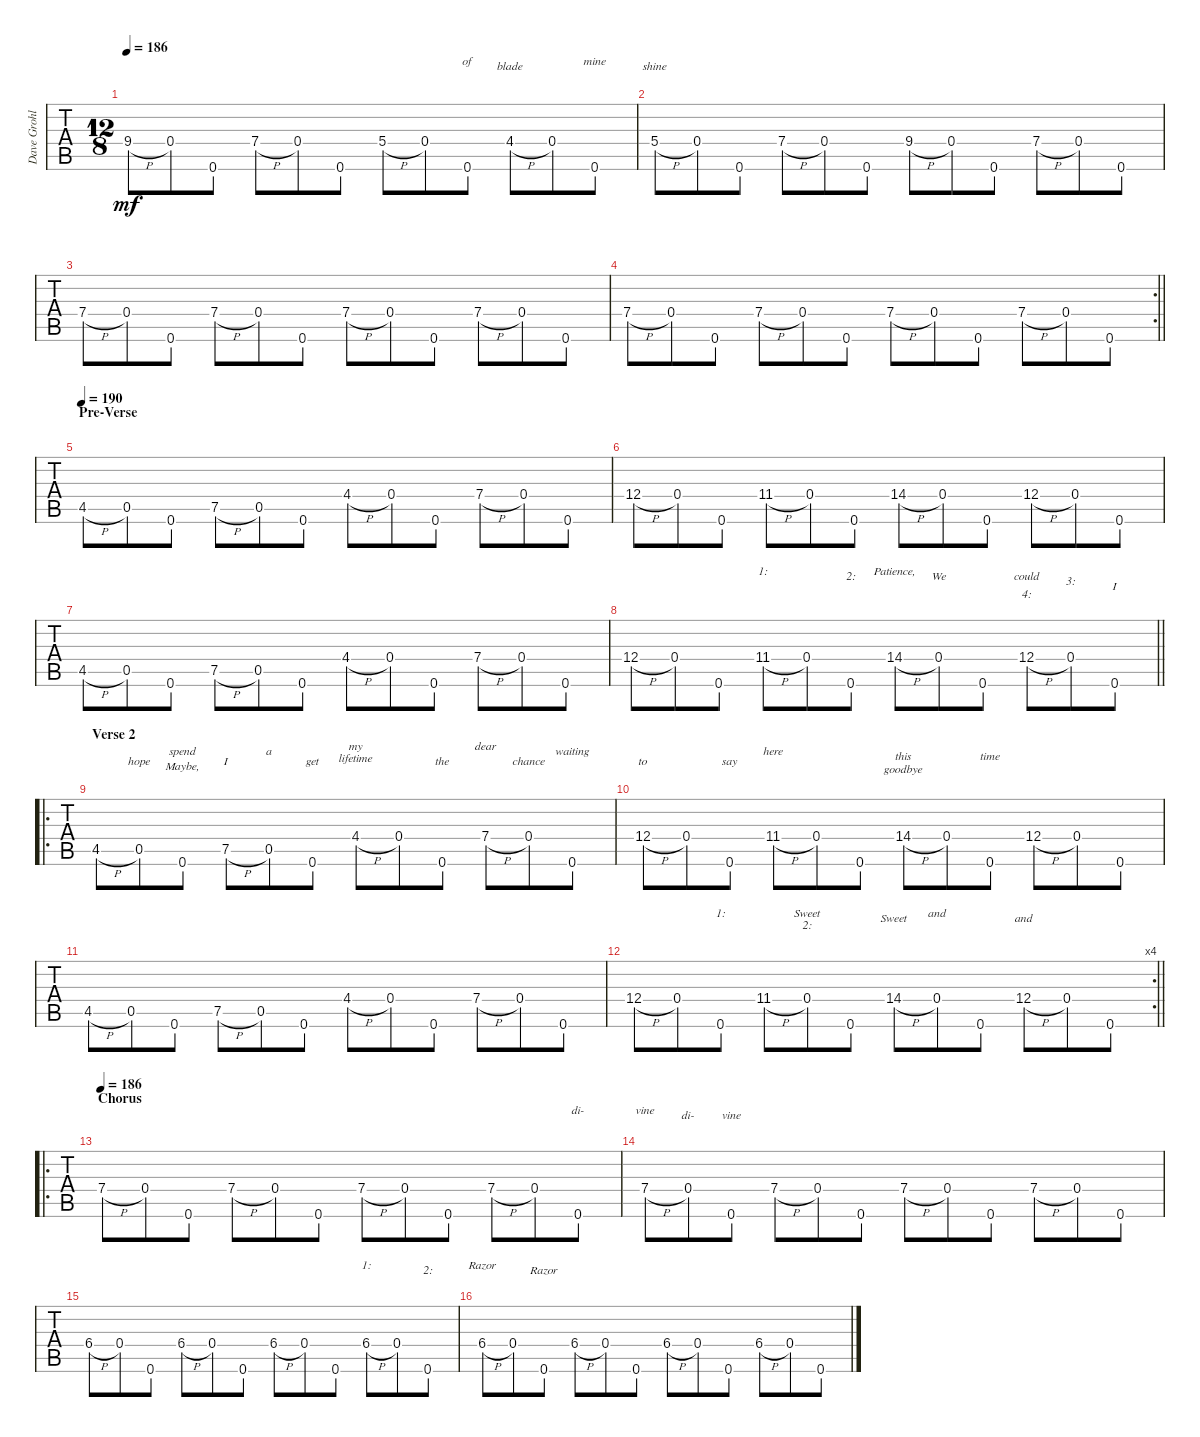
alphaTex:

\track ("Dave Grohl" "Dave Grohl") {instrument acousticguitarsteel}
\staff {tabs}
\tuning (E4 B3 G3 D3 A2 D2) {hide}
\ts (12 8)
\tempo 186
\clef g2
\ks d
9.4{h}.8{lyrics (0 "") lyrics (1 "") lyrics (2 "") lyrics (3 "") lyrics (4 "") dy mf} 0.4.8{lyrics (0 "") lyrics (1 "") lyrics (2 "") lyrics (3 "") lyrics (4 "")} 0.6.8{lyrics (0 "") lyrics (1 "") lyrics (2 "") lyrics (3 "") lyrics (4 "")} 7.4{h}.8{lyrics (0 "") lyrics (1 "") lyrics (2 "") lyrics (3 "") lyrics (4 "")} 0.4.8{lyrics (0 "") lyrics (1 "") lyrics (2 "") lyrics (3 "") lyrics (4 "")} 0.6.8{lyrics (0 "") lyrics (1 "") lyrics (2 "") lyrics (3 "") lyrics (4 "")} 5.4{h}.8{lyrics (0 "") lyrics (1 "") lyrics (2 "") lyrics (3 "") lyrics (4 "")} 0.4.8{lyrics (0 "") lyrics (1 "") lyrics (2 "") lyrics (3 "") lyrics (4 "")} 0.6.8{lyrics (0 "of") lyrics (1 "") lyrics (2 "") lyrics (3 "") lyrics (4 "")} 4.4{h}.8{lyrics (0 "") lyrics (1 "blade") lyrics (2 "") lyrics (3 "") lyrics (4 "")} 0.4.8{lyrics (0 "") lyrics (1 "") lyrics (2 "") lyrics (3 "") lyrics (4 "")} 0.6.8{lyrics (0 "mine") lyrics (1 "") lyrics (2 "") lyrics (3 "") lyrics (4 "")} |
5.4{h}.8{lyrics (0 "") lyrics (1 "shine") lyrics (2 "") lyrics (3 "") lyrics (4 "")} 0.4.8{lyrics (0 "") lyrics (1 "") lyrics (2 "") lyrics (3 "") lyrics (4 "")} 0.6.8{lyrics (0 "") lyrics (1 "") lyrics (2 "") lyrics (3 "") lyrics (4 "")} 7.4{h}.8{lyrics (0 "") lyrics (1 "") lyrics (2 "") lyrics (3 "") lyrics (4 "")} 0.4.8{lyrics (0 "") lyrics (1 "") lyrics (2 "") lyrics (3 "") lyrics (4 "")} 0.6.8{lyrics (0 "") lyrics (1 "") lyrics (2 "") lyrics (3 "") lyrics (4 "")} 9.4{h}.8{lyrics (0 "") lyrics (1 "") lyrics (2 "") lyrics (3 "") lyrics (4 "")} 0.4.8{lyrics (0 "") lyrics (1 "") lyrics (2 "") lyrics (3 "") lyrics (4 "")} 0.6.8{lyrics (0 "") lyrics (1 "") lyrics (2 "") lyrics (3 "") lyrics (4 "")} 7.4{h}.8{lyrics (0 "") lyrics (1 "") lyrics (2 "") lyrics (3 "") lyrics (4 "")} 0.4.8{lyrics (0 "") lyrics (1 "") lyrics (2 "") lyrics (3 "") lyrics (4 "")} 0.6.8{lyrics (0 "") lyrics (1 "") lyrics (2 "") lyrics (3 "") lyrics (4 "")} |
7.4{h}.8{lyrics (0 "") lyrics (1 "") lyrics (2 "") lyrics (3 "") lyrics (4 "")} 0.4.8{lyrics (0 "") lyrics (1 "") lyrics (2 "") lyrics (3 "") lyrics (4 "")} 0.6.8{lyrics (0 "") lyrics (1 "") lyrics (2 "") lyrics (3 "") lyrics (4 "")} 7.4{h}.8{lyrics (0 "") lyrics (1 "") lyrics (2 "") lyrics (3 "") lyrics (4 "")} 0.4.8{lyrics (0 "") lyrics (1 "") lyrics (2 "") lyrics (3 "") lyrics (4 "")} 0.6.8{lyrics (0 "") lyrics (1 "") lyrics (2 "") lyrics (3 "") lyrics (4 "")} 7.4{h}.8{lyrics (0 "") lyrics (1 "") lyrics (2 "") lyrics (3 "") lyrics (4 "")} 0.4.8{lyrics (0 "") lyrics (1 "") lyrics (2 "") lyrics (3 "") lyrics (4 "")} 0.6.8{lyrics (0 "") lyrics (1 "") lyrics (2 "") lyrics (3 "") lyrics (4 "")} 7.4{h}.8{lyrics (0 "") lyrics (1 "") lyrics (2 "") lyrics (3 "") lyrics (4 "")} 0.4.8{lyrics (0 "") lyrics (1 "") lyrics (2 "") lyrics (3 "") lyrics (4 "")} 0.6.8{lyrics (0 "") lyrics (1 "") lyrics (2 "") lyrics (3 "") lyrics (4 "")} |
\rc 2
\barLineRight lightlight
7.4{h}.8{lyrics (0 "") lyrics (1 "") lyrics (2 "") lyrics (3 "") lyrics (4 "")} 0.4.8{lyrics (0 "") lyrics (1 "") lyrics (2 "") lyrics (3 "") lyrics (4 "")} 0.6.8{lyrics (0 "") lyrics (1 "") lyrics (2 "") lyrics (3 "") lyrics (4 "")} 7.4{h}.8{lyrics (0 "") lyrics (1 "") lyrics (2 "") lyrics (3 "") lyrics (4 "")} 0.4.8{lyrics (0 "") lyrics (1 "") lyrics (2 "") lyrics (3 "") lyrics (4 "")} 0.6.8{lyrics (0 "") lyrics (1 "") lyrics (2 "") lyrics (3 "") lyrics (4 "")} 7.4{h}.8{lyrics (0 "") lyrics (1 "") lyrics (2 "") lyrics (3 "") lyrics (4 "")} 0.4.8{lyrics (0 "") lyrics (1 "") lyrics (2 "") lyrics (3 "") lyrics (4 "")} 0.6.8{lyrics (0 "") lyrics (1 "") lyrics (2 "") lyrics (3 "") lyrics (4 "")} 7.4{h}.8{lyrics (0 "") lyrics (1 "") lyrics (2 "") lyrics (3 "") lyrics (4 "")} 0.4.8{lyrics (0 "") lyrics (1 "") lyrics (2 "") lyrics (3 "") lyrics (4 "")} 0.6.8{lyrics (0 "") lyrics (1 "") lyrics (2 "") lyrics (3 "") lyrics (4 "")} |
\section ("" "Pre-Verse")
\tempo 190
4.5{h}.8{lyrics (0 "") lyrics (1 "") lyrics (2 "") lyrics (3 "") lyrics (4 "")} 0.5.8{lyrics (0 "") lyrics (1 "") lyrics (2 "") lyrics (3 "") lyrics (4 "")} 0.6.8{lyrics (0 "") lyrics (1 "") lyrics (2 "") lyrics (3 "") lyrics (4 "")} 7.5{h}.8{lyrics (0 "") lyrics (1 "") lyrics (2 "") lyrics (3 "") lyrics (4 "")} 0.5.8{lyrics (0 "") lyrics (1 "") lyrics (2 "") lyrics (3 "") lyrics (4 "")} 0.6.8{lyrics (0 "") lyrics (1 "") lyrics (2 "") lyrics (3 "") lyrics (4 "")} 4.4{h}.8{lyrics (0 "") lyrics (1 "") lyrics (2 "") lyrics (3 "") lyrics (4 "")} 0.4.8{lyrics (0 "") lyrics (1 "") lyrics (2 "") lyrics (3 "") lyrics (4 "")} 0.6.8{lyrics (0 "") lyrics (1 "") lyrics (2 "") lyrics (3 "") lyrics (4 "")} 7.4{h}.8{lyrics (0 "") lyrics (1 "") lyrics (2 "") lyrics (3 "") lyrics (4 "")} 0.4.8{lyrics (0 "") lyrics (1 "") lyrics (2 "") lyrics (3 "") lyrics (4 "")} 0.6.8{lyrics (0 "") lyrics (1 "") lyrics (2 "") lyrics (3 "") lyrics (4 "")} |
12.4{h}.8{lyrics (0 "") lyrics (1 "") lyrics (2 "") lyrics (3 "") lyrics (4 "")} 0.4.8{lyrics (0 "") lyrics (1 "") lyrics (2 "") lyrics (3 "") lyrics (4 "")} 0.6.8{lyrics (0 "") lyrics (1 "") lyrics (2 "") lyrics (3 "") lyrics (4 "")} 11.4{h}.8{lyrics (0 "") lyrics (1 "") lyrics (2 "") lyrics (3 "") lyrics (4 "")} 0.4.8{lyrics (0 "") lyrics (1 "") lyrics (2 "") lyrics (3 "") lyrics (4 "")} 0.6.8{lyrics (0 "") lyrics (1 "") lyrics (2 "") lyrics (3 "") lyrics (4 "")} 14.4{h}.8{lyrics (0 "") lyrics (1 "") lyrics (2 "") lyrics (3 "") lyrics (4 "")} 0.4.8{lyrics (0 "") lyrics (1 "") lyrics (2 "") lyrics (3 "") lyrics (4 "")} 0.6.8{lyrics (0 "") lyrics (1 "") lyrics (2 "") lyrics (3 "") lyrics (4 "")} 12.4{h}.8{lyrics (0 "") lyrics (1 "") lyrics (2 "") lyrics (3 "") lyrics (4 "")} 0.4.8{lyrics (0 "") lyrics (1 "") lyrics (2 "") lyrics (3 "") lyrics (4 "")} 0.6.8{lyrics (0 "") lyrics (1 "") lyrics (2 "") lyrics (3 "") lyrics (4 "")} |
4.5{h}.8{lyrics (0 "") lyrics (1 "") lyrics (2 "") lyrics (3 "") lyrics (4 "")} 0.5.8{lyrics (0 "") lyrics (1 "") lyrics (2 "") lyrics (3 "") lyrics (4 "")} 0.6.8{lyrics (0 "") lyrics (1 "") lyrics (2 "") lyrics (3 "") lyrics (4 "")} 7.5{h}.8{lyrics (0 "") lyrics (1 "") lyrics (2 "") lyrics (3 "") lyrics (4 "")} 0.5.8{lyrics (0 "") lyrics (1 "") lyrics (2 "") lyrics (3 "") lyrics (4 "")} 0.6.8{lyrics (0 "") lyrics (1 "") lyrics (2 "") lyrics (3 "") lyrics (4 "")} 4.4{h}.8{lyrics (0 "") lyrics (1 "") lyrics (2 "") lyrics (3 "") lyrics (4 "")} 0.4.8{lyrics (0 "") lyrics (1 "") lyrics (2 "") lyrics (3 "") lyrics (4 "")} 0.6.8{lyrics (0 "") lyrics (1 "") lyrics (2 "") lyrics (3 "") lyrics (4 "")} 7.4{h}.8{lyrics (0 "") lyrics (1 "") lyrics (2 "") lyrics (3 "") lyrics (4 "")} 0.4.8{lyrics (0 "") lyrics (1 "") lyrics (2 "") lyrics (3 "") lyrics (4 "")} 0.6.8{lyrics (0 "") lyrics (1 "") lyrics (2 "") lyrics (3 "") lyrics (4 "")} |
\barLineRight lightlight
12.4{h}.8{lyrics (0 "") lyrics (1 "") lyrics (2 "") lyrics (3 "") lyrics (4 "")} 0.4.8{lyrics (0 "") lyrics (1 "") lyrics (2 "") lyrics (3 "") lyrics (4 "")} 0.6.8{lyrics (0 "") lyrics (1 "") lyrics (2 "") lyrics (3 "") lyrics (4 "")} 11.4{h}.8{lyrics (0 "1:") lyrics (1 "") lyrics (2 "") lyrics (3 "") lyrics (4 "")} 0.4.8{lyrics (0 "") lyrics (1 "") lyrics (2 "") lyrics (3 "") lyrics (4 "")} 0.6.8{lyrics (0 "") lyrics (1 "2:") lyrics (2 "") lyrics (3 "") lyrics (4 "")} 14.4{h}.8{lyrics (0 "Patience,") lyrics (1 "") lyrics (2 "") lyrics (3 "") lyrics (4 "")} 0.4.8{lyrics (0 "") lyrics (1 "We") lyrics (2 "") lyrics (3 "") lyrics (4 "")} 0.6.8{lyrics (0 "") lyrics (1 "") lyrics (2 "") lyrics (3 "") lyrics (4 "")} 12.4{h}.8{lyrics (0 "") lyrics (1 "could") lyrics (2 "") lyrics (3 "4:") lyrics (4 "")} 0.4.8{lyrics (0 "") lyrics (1 "") lyrics (2 "3:") lyrics (3 "") lyrics (4 "")} 0.6.8{lyrics (0 "") lyrics (1 "") lyrics (2 "") lyrics (3 "I") lyrics (4 "")} |
\ro
\section ("" "Verse 2")
4.5{h}.8{lyrics (0 "") lyrics (1 "") lyrics (2 "") lyrics (3 "") lyrics (4 "")} 0.5.8{lyrics (0 "") lyrics (1 "") lyrics (2 "") lyrics (3 "hope") lyrics (4 "")} 0.6.8{lyrics (0 "") lyrics (1 "spend") lyrics (2 "Maybe,") lyrics (3 "") lyrics (4 "")} 7.5{h}.8{lyrics (0 "") lyrics (1 "") lyrics (2 "") lyrics (3 "I") lyrics (4 "")} 0.5.8{lyrics (0 "") lyrics (1 "a") lyrics (2 "") lyrics (3 "") lyrics (4 "")} 0.6.8{lyrics (0 "") lyrics (1 "") lyrics (2 "") lyrics (3 "get") lyrics (4 "")} 4.4{h}.8{lyrics (0 "my") lyrics (1 "lifetime") lyrics (2 "") lyrics (3 "") lyrics (4 "")} 0.4.8{lyrics (0 "") lyrics (1 "") lyrics (2 "") lyrics (3 "") lyrics (4 "")} 0.6.8{lyrics (0 "") lyrics (1 "") lyrics (2 "") lyrics (3 "the") lyrics (4 "")} 7.4{h}.8{lyrics (0 "dear") lyrics (1 "") lyrics (2 "") lyrics (3 "") lyrics (4 "")} 0.4.8{lyrics (0 "") lyrics (1 "") lyrics (2 "") lyrics (3 "chance") lyrics (4 "")} 0.6.8{lyrics (0 "") lyrics (1 "waiting") lyrics (2 "") lyrics (3 "") lyrics (4 "")} |
12.4{h}.8{lyrics (0 "") lyrics (1 "") lyrics (2 "") lyrics (3 "to") lyrics (4 "")} 0.4.8{lyrics (0 "") lyrics (1 "") lyrics (2 "") lyrics (3 "") lyrics (4 "")} 0.6.8{lyrics (0 "") lyrics (1 "") lyrics (2 "") lyrics (3 "say") lyrics (4 "")} 11.4{h}.8{lyrics (0 "") lyrics (1 "here") lyrics (2 "") lyrics (3 "") lyrics (4 "")} 0.4.8{lyrics (0 "") lyrics (1 "") lyrics (2 "") lyrics (3 "") lyrics (4 "")} 0.6.8{lyrics (0 "") lyrics (1 "") lyrics (2 "") lyrics (3 "") lyrics (4 "")} 14.4{h}.8{lyrics (0 "") lyrics (1 "") lyrics (2 "this") lyrics (3 "goodbye") lyrics (4 "")} 0.4.8{lyrics (0 "") lyrics (1 "") lyrics (2 "") lyrics (3 "") lyrics (4 "")} 0.6.8{lyrics (0 "") lyrics (1 "") lyrics (2 "time") lyrics (3 "") lyrics (4 "")} 12.4{h}.8{lyrics (0 "") lyrics (1 "") lyrics (2 "") lyrics (3 "") lyrics (4 "")} 0.4.8{lyrics (0 "") lyrics (1 "") lyrics (2 "") lyrics (3 "") lyrics (4 "")} 0.6.8{lyrics (0 "") lyrics (1 "") lyrics (2 "") lyrics (3 "") lyrics (4 "")} |
4.5{h}.8{lyrics (0 "") lyrics (1 "") lyrics (2 "") lyrics (3 "") lyrics (4 "")} 0.5.8{lyrics (0 "") lyrics (1 "") lyrics (2 "") lyrics (3 "") lyrics (4 "")} 0.6.8{lyrics (0 "") lyrics (1 "") lyrics (2 "") lyrics (3 "") lyrics (4 "")} 7.5{h}.8{lyrics (0 "") lyrics (1 "") lyrics (2 "") lyrics (3 "") lyrics (4 "")} 0.5.8{lyrics (0 "") lyrics (1 "") lyrics (2 "") lyrics (3 "") lyrics (4 "")} 0.6.8{lyrics (0 "") lyrics (1 "") lyrics (2 "") lyrics (3 "") lyrics (4 "")} 4.4{h}.8{lyrics (0 "") lyrics (1 "") lyrics (2 "") lyrics (3 "") lyrics (4 "")} 0.4.8{lyrics (0 "") lyrics (1 "") lyrics (2 "") lyrics (3 "") lyrics (4 "")} 0.6.8{lyrics (0 "") lyrics (1 "") lyrics (2 "") lyrics (3 "") lyrics (4 "")} 7.4{h}.8{lyrics (0 "") lyrics (1 "") lyrics (2 "") lyrics (3 "") lyrics (4 "")} 0.4.8{lyrics (0 "") lyrics (1 "") lyrics (2 "") lyrics (3 "") lyrics (4 "")} 0.6.8{lyrics (0 "") lyrics (1 "") lyrics (2 "") lyrics (3 "") lyrics (4 "")} |
\rc 4
\barLineRight lightlight
12.4{h}.8{lyrics (0 "") lyrics (1 "") lyrics (2 "") lyrics (3 "") lyrics (4 "")} 0.4.8{lyrics (0 "") lyrics (1 "") lyrics (2 "") lyrics (3 "") lyrics (4 "")} 0.6.8{lyrics (0 "1:") lyrics (1 "") lyrics (2 "") lyrics (3 "") lyrics (4 "")} 11.4{h}.8{lyrics (0 "") lyrics (1 "") lyrics (2 "") lyrics (3 "") lyrics (4 "")} 0.4.8{lyrics (0 "Sweet") lyrics (1 "2:") lyrics (2 "") lyrics (3 "") lyrics (4 "")} 0.6.8{lyrics (0 "") lyrics (1 "") lyrics (2 "") lyrics (3 "") lyrics (4 "")} 14.4{h}.8{lyrics (0 "") lyrics (1 "Sweet") lyrics (2 "") lyrics (3 "") lyrics (4 "")} 0.4.8{lyrics (0 "and") lyrics (1 "") lyrics (2 "") lyrics (3 "") lyrics (4 "")} 0.6.8{lyrics (0 "") lyrics (1 "") lyrics (2 "") lyrics (3 "") lyrics (4 "")} 12.4{h}.8{lyrics (0 "") lyrics (1 "and") lyrics (2 "") lyrics (3 "") lyrics (4 "")} 0.4.8{lyrics (0 "") lyrics (1 "") lyrics (2 "") lyrics (3 "") lyrics (4 "")} 0.6.8{lyrics (0 "") lyrics (1 "") lyrics (2 "") lyrics (3 "") lyrics (4 "")} |
\ro
\section ("" "Chorus")
\tempo 186
7.4{h}.8{lyrics (0 "") lyrics (1 "") lyrics (2 "") lyrics (3 "") lyrics (4 "")} 0.4.8{lyrics (0 "") lyrics (1 "") lyrics (2 "") lyrics (3 "") lyrics (4 "")} 0.6.8{lyrics (0 "") lyrics (1 "") lyrics (2 "") lyrics (3 "") lyrics (4 "")} 7.4{h}.8{lyrics (0 "") lyrics (1 "") lyrics (2 "") lyrics (3 "") lyrics (4 "")} 0.4.8{lyrics (0 "") lyrics (1 "") lyrics (2 "") lyrics (3 "") lyrics (4 "")} 0.6.8{lyrics (0 "") lyrics (1 "") lyrics (2 "") lyrics (3 "") lyrics (4 "")} 7.4{h}.8{lyrics (0 "") lyrics (1 "") lyrics (2 "") lyrics (3 "") lyrics (4 "")} 0.4.8{lyrics (0 "") lyrics (1 "") lyrics (2 "") lyrics (3 "") lyrics (4 "")} 0.6.8{lyrics (0 "") lyrics (1 "") lyrics (2 "") lyrics (3 "") lyrics (4 "")} 7.4{h}.8{lyrics (0 "") lyrics (1 "") lyrics (2 "") lyrics (3 "") lyrics (4 "")} 0.4.8{lyrics (0 "") lyrics (1 "") lyrics (2 "") lyrics (3 "") lyrics (4 "")} 0.6.8{lyrics (0 "di-") lyrics (1 "") lyrics (2 "") lyrics (3 "") lyrics (4 "")} |
7.4{h}.8{lyrics (0 "vine") lyrics (1 "") lyrics (2 "") lyrics (3 "") lyrics (4 "")} 0.4.8{lyrics (0 "") lyrics (1 "di-") lyrics (2 "") lyrics (3 "") lyrics (4 "")} 0.6.8{lyrics (0 "") lyrics (1 "vine") lyrics (2 "") lyrics (3 "") lyrics (4 "")} 7.4{h}.8{lyrics (0 "") lyrics (1 "") lyrics (2 "") lyrics (3 "") lyrics (4 "")} 0.4.8{lyrics (0 "") lyrics (1 "") lyrics (2 "") lyrics (3 "") lyrics (4 "")} 0.6.8{lyrics (0 "") lyrics (1 "") lyrics (2 "") lyrics (3 "") lyrics (4 "")} 7.4{h}.8{lyrics (0 "") lyrics (1 "") lyrics (2 "") lyrics (3 "") lyrics (4 "")} 0.4.8{lyrics (0 "") lyrics (1 "") lyrics (2 "") lyrics (3 "") lyrics (4 "")} 0.6.8{lyrics (0 "") lyrics (1 "") lyrics (2 "") lyrics (3 "") lyrics (4 "")} 7.4{h}.8{lyrics (0 "") lyrics (1 "") lyrics (2 "") lyrics (3 "") lyrics (4 "")} 0.4.8{lyrics (0 "") lyrics (1 "") lyrics (2 "") lyrics (3 "") lyrics (4 "")} 0.6.8{lyrics (0 "") lyrics (1 "") lyrics (2 "") lyrics (3 "") lyrics (4 "")} |
6.4{h}.8{lyrics (0 "") lyrics (1 "") lyrics (2 "") lyrics (3 "") lyrics (4 "")} 0.4.8{lyrics (0 "") lyrics (1 "") lyrics (2 "") lyrics (3 "") lyrics (4 "")} 0.6.8{lyrics (0 "") lyrics (1 "") lyrics (2 "") lyrics (3 "") lyrics (4 "")} 6.4{h}.8{lyrics (0 "") lyrics (1 "") lyrics (2 "") lyrics (3 "") lyrics (4 "")} 0.4.8{lyrics (0 "") lyrics (1 "") lyrics (2 "") lyrics (3 "") lyrics (4 "")} 0.6.8{lyrics (0 "") lyrics (1 "") lyrics (2 "") lyrics (3 "") lyrics (4 "")} 6.4{h}.8{lyrics (0 "") lyrics (1 "") lyrics (2 "") lyrics (3 "") lyrics (4 "")} 0.4.8{lyrics (0 "") lyrics (1 "") lyrics (2 "") lyrics (3 "") lyrics (4 "")} 0.6.8{lyrics (0 "") lyrics (1 "") lyrics (2 "") lyrics (3 "") lyrics (4 "")} 6.4{h}.8{lyrics (0 "1:") lyrics (1 "") lyrics (2 "") lyrics (3 "") lyrics (4 "")} 0.4.8{lyrics (0 "") lyrics (1 "") lyrics (2 "") lyrics (3 "") lyrics (4 "")} 0.6.8{lyrics (0 "") lyrics (1 "2:") lyrics (2 "") lyrics (3 "") lyrics (4 "")} |
6.4{h}.8{lyrics (0 "Razor") lyrics (1 "") lyrics (2 "") lyrics (3 "") lyrics (4 "")} 0.4.8{lyrics (0 "") lyrics (1 "") lyrics (2 "") lyrics (3 "") lyrics (4 "")} 0.6.8{lyrics (0 "") lyrics (1 "Razor") lyrics (2 "") lyrics (3 "") lyrics (4 "")} 6.4{h}.8{lyrics (0 "") lyrics (1 "") lyrics (2 "") lyrics (3 "") lyrics (4 "")} 0.4.8{lyrics (0 "") lyrics (1 "") lyrics (2 "") lyrics (3 "") lyrics (4 "")} 0.6.8{lyrics (0 "") lyrics (1 "") lyrics (2 "") lyrics (3 "") lyrics (4 "")} 6.4{h}.8{lyrics (0 "") lyrics (1 "") lyrics (2 "") lyrics (3 "") lyrics (4 "")} 0.4.8{lyrics (0 "") lyrics (1 "") lyrics (2 "") lyrics (3 "") lyrics (4 "")} 0.6.8{lyrics (0 "") lyrics (1 "") lyrics (2 "") lyrics (3 "") lyrics (4 "")} 6.4{h}.8{lyrics (0 "") lyrics (1 "") lyrics (2 "") lyrics (3 "") lyrics (4 "")} 0.4.8{lyrics (0 "") lyrics (1 "") lyrics (2 "") lyrics (3 "") lyrics (4 "")} 0.6.8{lyrics (0 "") lyrics (1 "") lyrics (2 "") lyrics (3 "") lyrics (4 "")}
